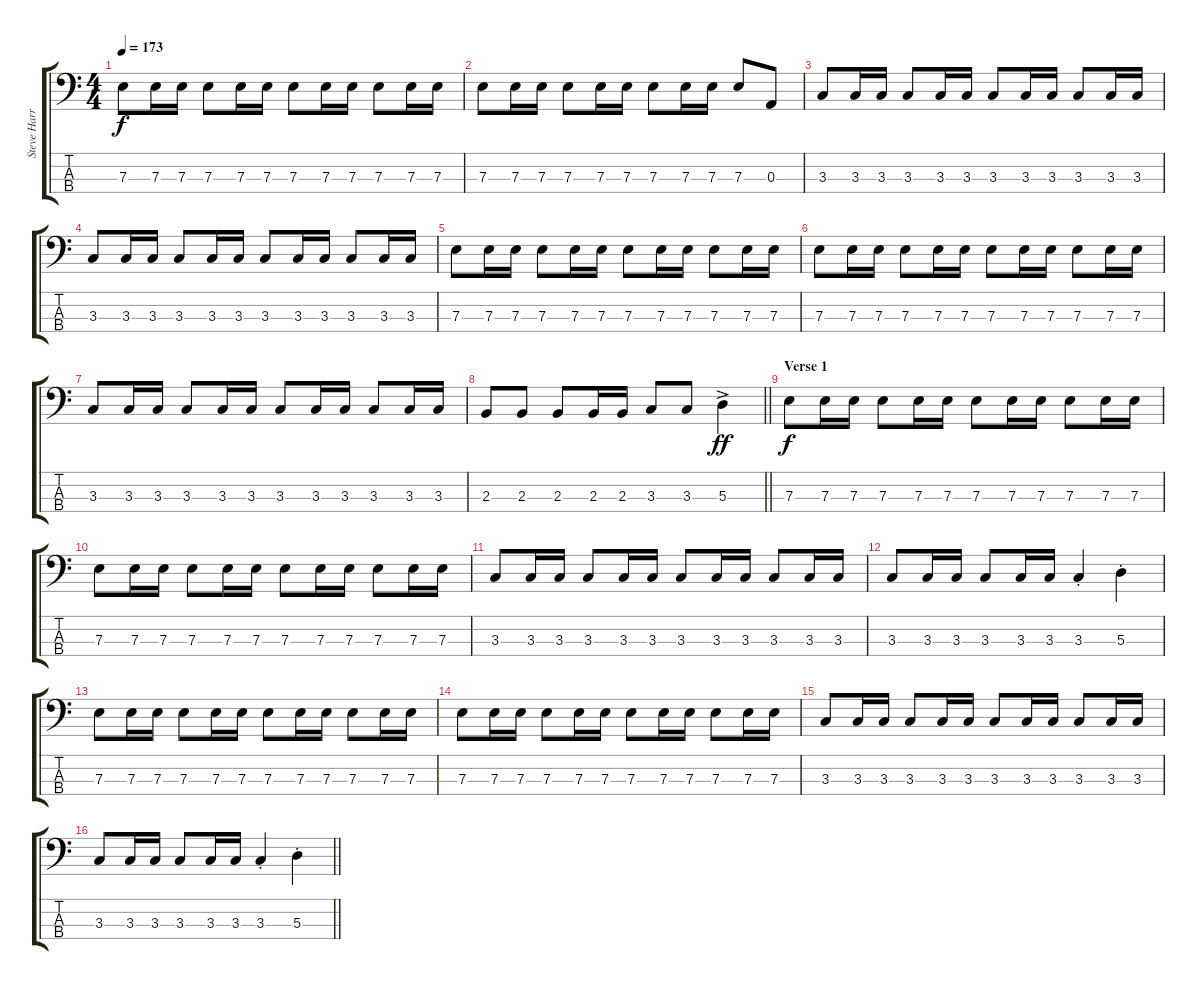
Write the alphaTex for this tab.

\track ("Steve Harris" "Steve Harr") {instrument electricbassfinger}
\staff {score tabs}
\tuning (G2 D2 A1 E1) {hide}
\ts (4 4)
\tempo 173
\clef f4
\ks c
7.3.8{dy f} 7.3.16 7.3.16 7.3.8 7.3.16 7.3.16 7.3.8 7.3.16 7.3.16 7.3.8 7.3.16 7.3.16 |
7.3.8 7.3.16 7.3.16 7.3.8 7.3.16 7.3.16 7.3.8 7.3.16 7.3.16 7.3.8 0.3.8 |
3.3.8 3.3.16 3.3.16 3.3.8 3.3.16 3.3.16 3.3.8 3.3.16 3.3.16 3.3.8 3.3.16 3.3.16 |
3.3.8 3.3.16 3.3.16 3.3.8 3.3.16 3.3.16 3.3.8 3.3.16 3.3.16 3.3.8 3.3.16 3.3.16 |
7.3.8 7.3.16 7.3.16 7.3.8 7.3.16 7.3.16 7.3.8 7.3.16 7.3.16 7.3.8 7.3.16 7.3.16 |
7.3.8 7.3.16 7.3.16 7.3.8 7.3.16 7.3.16 7.3.8 7.3.16 7.3.16 7.3.8 7.3.16 7.3.16 |
3.3.8 3.3.16 3.3.16 3.3.8 3.3.16 3.3.16 3.3.8 3.3.16 3.3.16 3.3.8 3.3.16 3.3.16 |
\barLineRight lightlight
2.3.8 2.3.8 2.3.8 2.3.16 2.3.16 3.3.8 3.3.8 5.3{ac}.4{dy ff} |
\section ("" "Verse 1")
7.3.8{dy f} 7.3.16 7.3.16 7.3.8 7.3.16 7.3.16 7.3.8 7.3.16 7.3.16 7.3.8 7.3.16 7.3.16 |
7.3.8 7.3.16 7.3.16 7.3.8 7.3.16 7.3.16 7.3.8 7.3.16 7.3.16 7.3.8 7.3.16 7.3.16 |
3.3.8 3.3.16 3.3.16 3.3.8 3.3.16 3.3.16 3.3.8 3.3.16 3.3.16 3.3.8 3.3.16 3.3.16 |
3.3.8 3.3.16 3.3.16 3.3.8 3.3.16 3.3.16 3.3{st}.4 5.3{st}.4 |
7.3.8 7.3.16 7.3.16 7.3.8 7.3.16 7.3.16 7.3.8 7.3.16 7.3.16 7.3.8 7.3.16 7.3.16 |
7.3.8 7.3.16 7.3.16 7.3.8 7.3.16 7.3.16 7.3.8 7.3.16 7.3.16 7.3.8 7.3.16 7.3.16 |
3.3.8 3.3.16 3.3.16 3.3.8 3.3.16 3.3.16 3.3.8 3.3.16 3.3.16 3.3.8 3.3.16 3.3.16 |
\barLineRight lightlight
3.3.8 3.3.16 3.3.16 3.3.8 3.3.16 3.3.16 3.3{st}.4 5.3{st}.4
